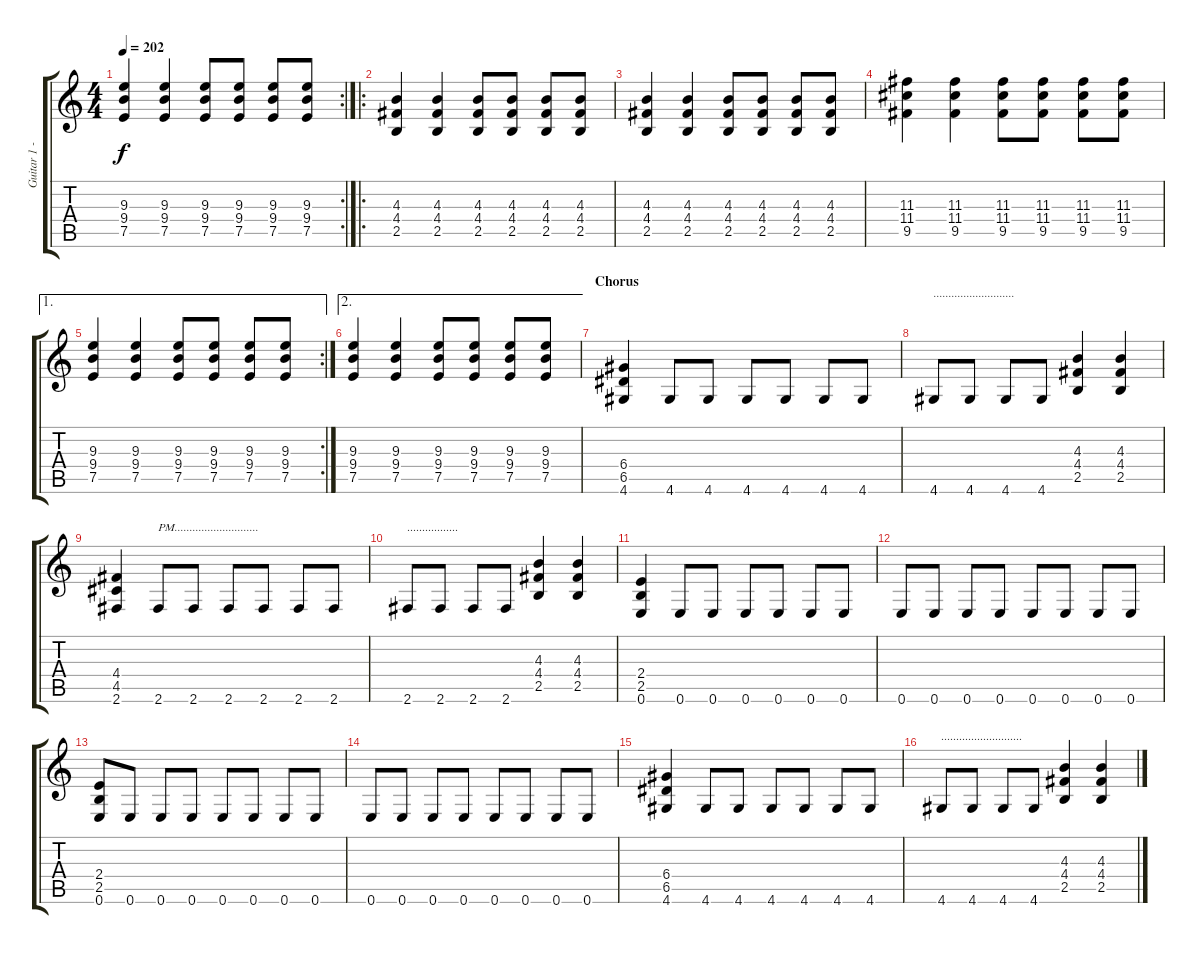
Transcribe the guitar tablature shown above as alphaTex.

\track ("Guitar 1 - Distortion" "Guitar 1 -") {instrument distortionguitar}
\staff {score tabs}
\tuning (E4 B3 G3 D3 A2 E2) {hide}
\rc 2
\ts (4 4)
\tempo 202
\clef g2
\ks c
(9.3 9.4 7.5).4{dy f} (9.3 9.4 7.5).4 (9.3 9.4 7.5).8 (9.3 9.4 7.5).8 (9.3 9.4 7.5).8 (9.3 9.4 7.5).8 |
\ro
(4.3 4.4 2.5).4 (4.3 4.4 2.5).4 (4.3 4.4 2.5).8 (4.3 4.4 2.5).8 (4.3 4.4 2.5).8 (4.3 4.4 2.5).8 |
(4.3 4.4 2.5).4 (4.3 4.4 2.5).4 (4.3 4.4 2.5).8 (4.3 4.4 2.5).8 (4.3 4.4 2.5).8 (4.3 4.4 2.5).8 |
(11.3 11.4 9.5).4 (11.3 11.4 9.5).4 (11.3 11.4 9.5).8 (11.3 11.4 9.5).8 (11.3 11.4 9.5).8 (11.3 11.4 9.5).8 |
\ae 1
\rc 2
(9.3 9.4 7.5).4 (9.3 9.4 7.5).4 (9.3 9.4 7.5).8 (9.3 9.4 7.5).8 (9.3 9.4 7.5).8 (9.3 9.4 7.5).8 |
\ae 2
(9.3 9.4 7.5).4 (9.3 9.4 7.5).4 (9.3 9.4 7.5).8 (9.3 9.4 7.5).8 (9.3 9.4 7.5).8 (9.3 9.4 7.5).8 |
\section ("" "Chorus")
(6.4 6.5 4.6).4 4.6.8 4.6.8 4.6.8 4.6.8 4.6.8 4.6.8 |
4.6.8{txt "..........................."} 4.6.8 4.6.8 4.6.8 (4.3 4.4 2.5).4 (4.3 4.4 2.5).4 |
(4.4 4.5 2.6).4 2.6.8{txt "PM............................"} 2.6.8 2.6.8 2.6.8 2.6.8 2.6.8 |
2.6.8{txt "................."} 2.6.8 2.6.8 2.6.8 (4.3 4.4 2.5).4 (4.3 4.4 2.5).4 |
(2.4 2.5 0.6).4 0.6.8 0.6.8 0.6.8 0.6.8 0.6.8 0.6.8 |
0.6.8 0.6.8 0.6.8 0.6.8 0.6.8 0.6.8 0.6.8 0.6.8 |
(2.4 2.5 0.6).8 0.6.8 0.6.8 0.6.8 0.6.8 0.6.8 0.6.8 0.6.8 |
0.6.8 0.6.8 0.6.8 0.6.8 0.6.8 0.6.8 0.6.8 0.6.8 |
(6.4 6.5 4.6).4 4.6.8 4.6.8 4.6.8 4.6.8 4.6.8 4.6.8 |
4.6.8{txt "..........................."} 4.6.8 4.6.8 4.6.8 (4.3 4.4 2.5).4 (4.3 4.4 2.5).4
